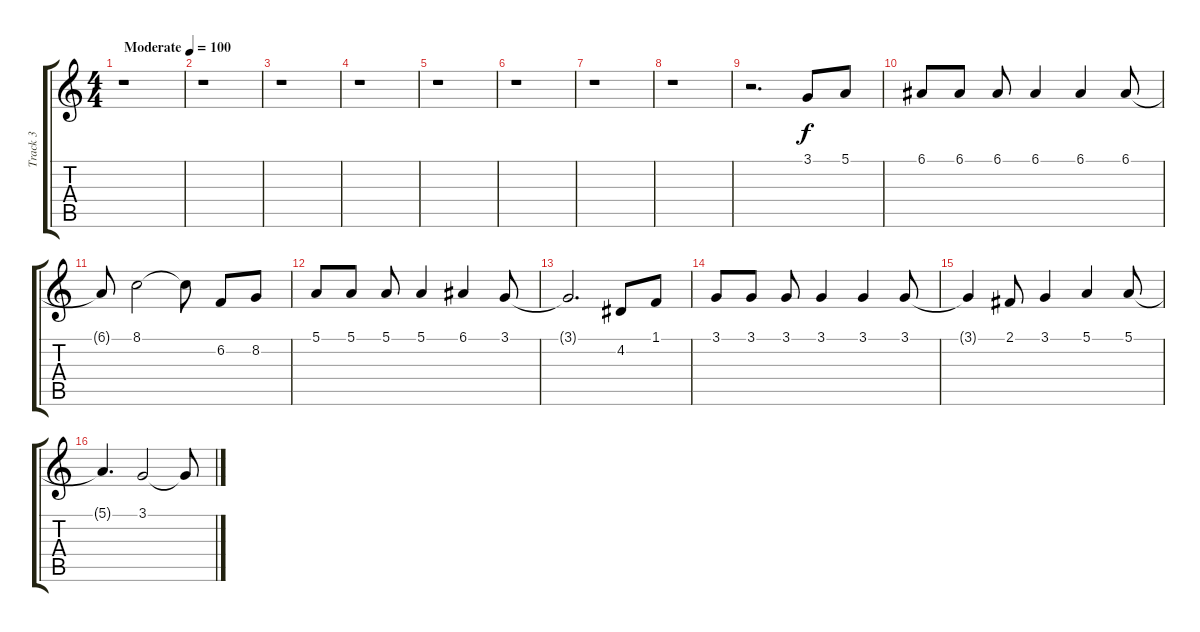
\track ("Track 3" "Track 3") {instrument acousticgrandpiano}
\staff {score tabs}
\tuning (E4 B3 G3 D3 A2 E2) {hide}
\ts (4 4)
\tempo (100 "Moderate")
\clef g2
\ks c
r.1{dy f instrument acousticgrandpiano} |
r.1 |
r.1 |
r.1 |
r.1 |
r.1 |
r.1 |
r.1 |
r.2{d} 3.1.8 5.1.8 |
6.1.8 6.1.8 6.1.8 6.1.4 6.1.4 6.1.8 |
6.1{t}.8 8.1.2 8.1{t}.8 6.2.8 8.2.8 |
5.1.8 5.1.8 5.1.8 5.1.4 6.1.4 3.1.8 |
3.1{t}.2{d} 4.2.8 1.1.8 |
3.1.8 3.1.8 3.1.8 3.1.4 3.1.4 3.1.8 |
3.1{t}.4 2.1.8 3.1.4 5.1.4 5.1.8 |
5.1{t}.4{d} 3.1.2 3.1{t}.8
